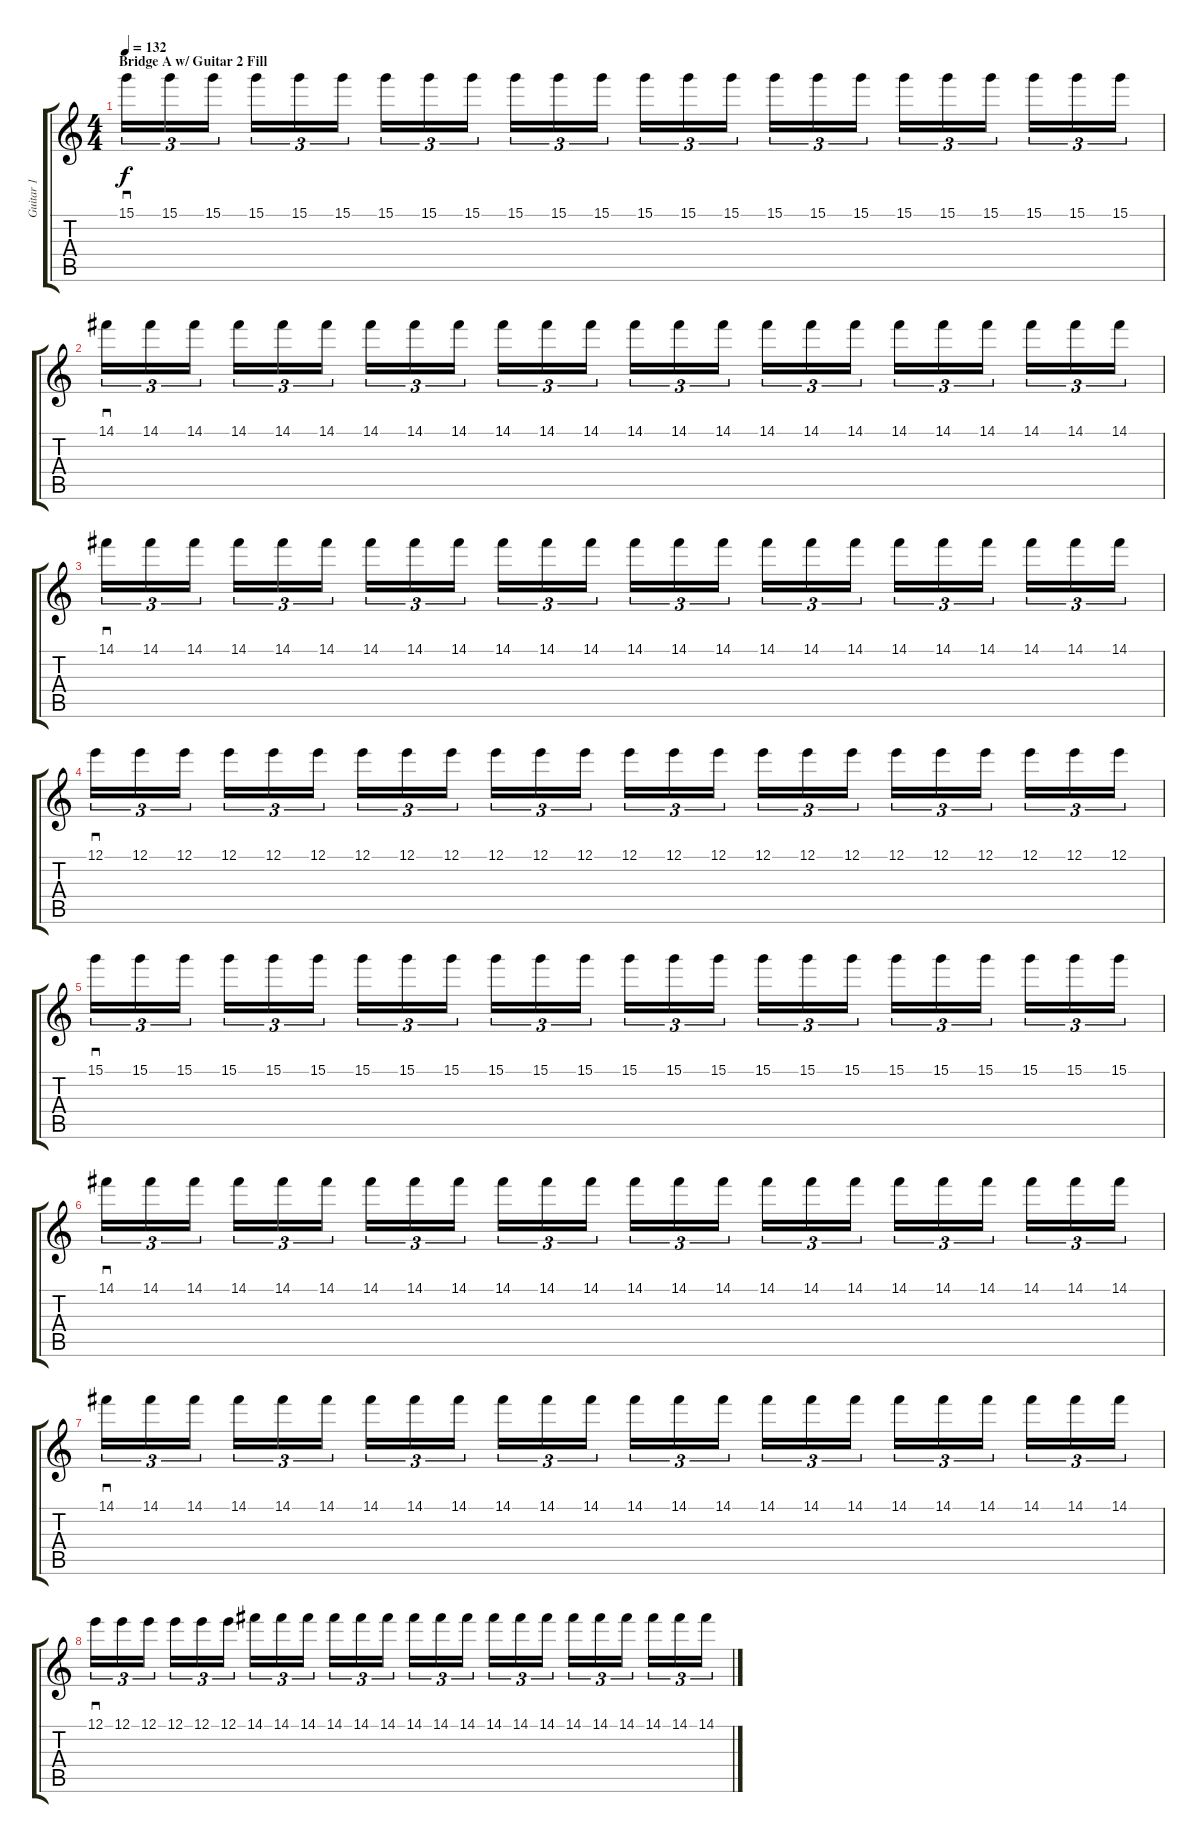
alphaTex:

\track ("Guitar 1" "Guitar 1") {instrument distortionguitar}
\staff {score tabs}
\tuning (E4 B3 G3 D3 A2 E2) {hide}
\ts (4 4)
\section ("" "Bridge A w/ Guitar 2 Fill")
\tempo 132
\clef g2
\ks c
15.1.16{sd tu (3 2) dy f volume 16 instrument acousticguitarsteel} 15.1.16{tu (3 2)} 15.1.16{tu (3 2)} 15.1.16{tu (3 2)} 15.1.16{tu (3 2)} 15.1.16{tu (3 2)} 15.1.16{tu (3 2)} 15.1.16{tu (3 2)} 15.1.16{tu (3 2)} 15.1.16{tu (3 2)} 15.1.16{tu (3 2)} 15.1.16{tu (3 2)} 15.1.16{tu (3 2)} 15.1.16{tu (3 2)} 15.1.16{tu (3 2)} 15.1.16{tu (3 2)} 15.1.16{tu (3 2)} 15.1.16{tu (3 2)} 15.1.16{tu (3 2)} 15.1.16{tu (3 2)} 15.1.16{tu (3 2)} 15.1.16{tu (3 2)} 15.1.16{tu (3 2)} 15.1.16{tu (3 2)} |
14.1.16{sd tu (3 2)} 14.1.16{tu (3 2)} 14.1.16{tu (3 2)} 14.1.16{tu (3 2)} 14.1.16{tu (3 2)} 14.1.16{tu (3 2)} 14.1.16{tu (3 2)} 14.1.16{tu (3 2)} 14.1.16{tu (3 2)} 14.1.16{tu (3 2)} 14.1.16{tu (3 2)} 14.1.16{tu (3 2)} 14.1.16{tu (3 2)} 14.1.16{tu (3 2)} 14.1.16{tu (3 2)} 14.1.16{tu (3 2)} 14.1.16{tu (3 2)} 14.1.16{tu (3 2)} 14.1.16{tu (3 2)} 14.1.16{tu (3 2)} 14.1.16{tu (3 2)} 14.1.16{tu (3 2)} 14.1.16{tu (3 2)} 14.1.16{tu (3 2)} |
14.1.16{sd tu (3 2)} 14.1.16{tu (3 2)} 14.1.16{tu (3 2)} 14.1.16{tu (3 2)} 14.1.16{tu (3 2)} 14.1.16{tu (3 2)} 14.1.16{tu (3 2)} 14.1.16{tu (3 2)} 14.1.16{tu (3 2)} 14.1.16{tu (3 2)} 14.1.16{tu (3 2)} 14.1.16{tu (3 2)} 14.1.16{tu (3 2)} 14.1.16{tu (3 2)} 14.1.16{tu (3 2)} 14.1.16{tu (3 2)} 14.1.16{tu (3 2)} 14.1.16{tu (3 2)} 14.1.16{tu (3 2)} 14.1.16{tu (3 2)} 14.1.16{tu (3 2)} 14.1.16{tu (3 2)} 14.1.16{tu (3 2)} 14.1.16{tu (3 2)} |
12.1.16{sd tu (3 2)} 12.1.16{tu (3 2)} 12.1.16{tu (3 2)} 12.1.16{tu (3 2)} 12.1.16{tu (3 2)} 12.1.16{tu (3 2)} 12.1.16{tu (3 2)} 12.1.16{tu (3 2)} 12.1.16{tu (3 2)} 12.1.16{tu (3 2)} 12.1.16{tu (3 2)} 12.1.16{tu (3 2)} 12.1.16{tu (3 2)} 12.1.16{tu (3 2)} 12.1.16{tu (3 2)} 12.1.16{tu (3 2)} 12.1.16{tu (3 2)} 12.1.16{tu (3 2)} 12.1.16{tu (3 2)} 12.1.16{tu (3 2)} 12.1.16{tu (3 2)} 12.1.16{tu (3 2)} 12.1.16{tu (3 2)} 12.1.16{tu (3 2)} |
15.1.16{sd tu (3 2)} 15.1.16{tu (3 2)} 15.1.16{tu (3 2)} 15.1.16{tu (3 2)} 15.1.16{tu (3 2)} 15.1.16{tu (3 2)} 15.1.16{tu (3 2)} 15.1.16{tu (3 2)} 15.1.16{tu (3 2)} 15.1.16{tu (3 2)} 15.1.16{tu (3 2)} 15.1.16{tu (3 2)} 15.1.16{tu (3 2)} 15.1.16{tu (3 2)} 15.1.16{tu (3 2)} 15.1.16{tu (3 2)} 15.1.16{tu (3 2)} 15.1.16{tu (3 2)} 15.1.16{tu (3 2)} 15.1.16{tu (3 2)} 15.1.16{tu (3 2)} 15.1.16{tu (3 2)} 15.1.16{tu (3 2)} 15.1.16{tu (3 2)} |
14.1.16{sd tu (3 2)} 14.1.16{tu (3 2)} 14.1.16{tu (3 2)} 14.1.16{tu (3 2)} 14.1.16{tu (3 2)} 14.1.16{tu (3 2)} 14.1.16{tu (3 2)} 14.1.16{tu (3 2)} 14.1.16{tu (3 2)} 14.1.16{tu (3 2)} 14.1.16{tu (3 2)} 14.1.16{tu (3 2)} 14.1.16{tu (3 2)} 14.1.16{tu (3 2)} 14.1.16{tu (3 2)} 14.1.16{tu (3 2)} 14.1.16{tu (3 2)} 14.1.16{tu (3 2)} 14.1.16{tu (3 2)} 14.1.16{tu (3 2)} 14.1.16{tu (3 2)} 14.1.16{tu (3 2)} 14.1.16{tu (3 2)} 14.1.16{tu (3 2)} |
14.1.16{sd tu (3 2)} 14.1.16{tu (3 2)} 14.1.16{tu (3 2)} 14.1.16{tu (3 2)} 14.1.16{tu (3 2)} 14.1.16{tu (3 2)} 14.1.16{tu (3 2)} 14.1.16{tu (3 2)} 14.1.16{tu (3 2)} 14.1.16{tu (3 2)} 14.1.16{tu (3 2)} 14.1.16{tu (3 2)} 14.1.16{tu (3 2)} 14.1.16{tu (3 2)} 14.1.16{tu (3 2)} 14.1.16{tu (3 2)} 14.1.16{tu (3 2)} 14.1.16{tu (3 2)} 14.1.16{tu (3 2)} 14.1.16{tu (3 2)} 14.1.16{tu (3 2)} 14.1.16{tu (3 2)} 14.1.16{tu (3 2)} 14.1.16{tu (3 2)} |
12.1.16{sd tu (3 2)} 12.1.16{tu (3 2)} 12.1.16{tu (3 2)} 12.1.16{tu (3 2)} 12.1.16{tu (3 2)} 12.1.16{tu (3 2)} 14.1.16{tu (3 2)} 14.1.16{tu (3 2)} 14.1.16{tu (3 2)} 14.1.16{tu (3 2)} 14.1.16{tu (3 2)} 14.1.16{tu (3 2)} 14.1.16{tu (3 2)} 14.1.16{tu (3 2)} 14.1.16{tu (3 2)} 14.1.16{tu (3 2)} 14.1.16{tu (3 2)} 14.1.16{tu (3 2)} 14.1.16{tu (3 2)} 14.1.16{tu (3 2)} 14.1.16{tu (3 2)} 14.1.16{tu (3 2)} 14.1.16{tu (3 2)} 14.1.16{tu (3 2)}
